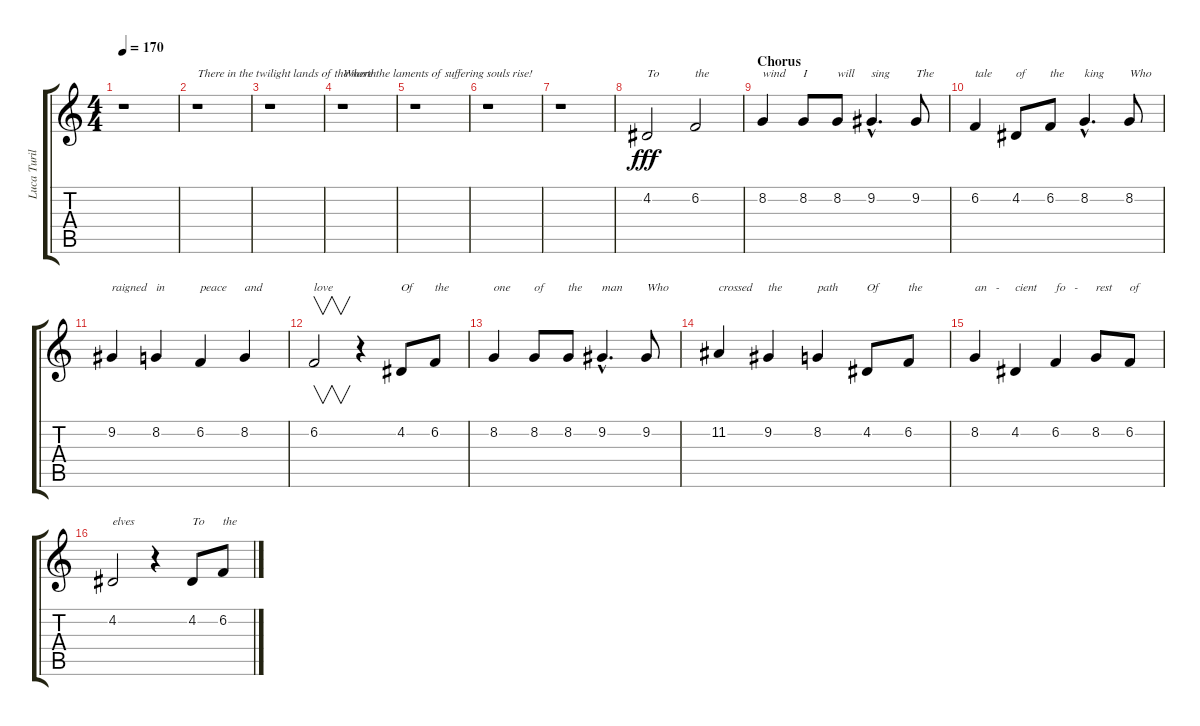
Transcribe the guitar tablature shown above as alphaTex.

\track ("Luca Turilli" "Luca Turil") {instrument cello}
\staff {score tabs}
\tuning (E4 B3 G3 D3 A2 E2) {hide}
\ts (4 4)
\tempo 170
\clef g2
\ks c
r.1{dy f} |
r.1{txt "There in the twilight lands of the north"} |
r.1 |
r.1{txt "Where the laments of suffering souls rise!"} |
r.1 |
r.1 |
r.1 |
4.2.2{txt "To" dy fff} 6.2.2{txt "the"} |
\section ("" "Chorus")
8.2.4{txt "wind"} 8.2.8{txt "I"} 8.2.8{txt "will"} 9.2{hac}.4{d txt "sing"} 9.2.8{txt "The"} |
6.2.4{txt "tale"} 4.2.8{txt "of"} 6.2.8{txt "the"} 8.2{hac}.4{d txt "king"} 8.2.8{txt "Who"} |
9.2.4{txt "raigned"} 8.2.4{txt "in"} 6.2.4{txt "peace"} 8.2.4{txt "and"} |
6.2.2{v txt "love"} r.4 4.2.8{txt "Of"} 6.2.8{txt "the"} |
8.2.4{txt "one"} 8.2.8{txt "of"} 8.2.8{txt "the"} 9.2{hac}.4{d txt "man"} 9.2.8{txt "Who"} |
11.2.4{txt "crossed"} 9.2.4{txt "the"} 8.2.4{txt "path"} 4.2.8{txt "Of"} 6.2.8{txt "the"} |
8.2.4{txt "an   -"} 4.2.4{txt "cient"} 6.2.4{txt "fo   -"} 8.2.8{txt "rest"} 6.2.8{txt "of"} |
4.2.2{txt "elves"} r.4 4.2.8{txt "To"} 6.2.8{txt "the"}
